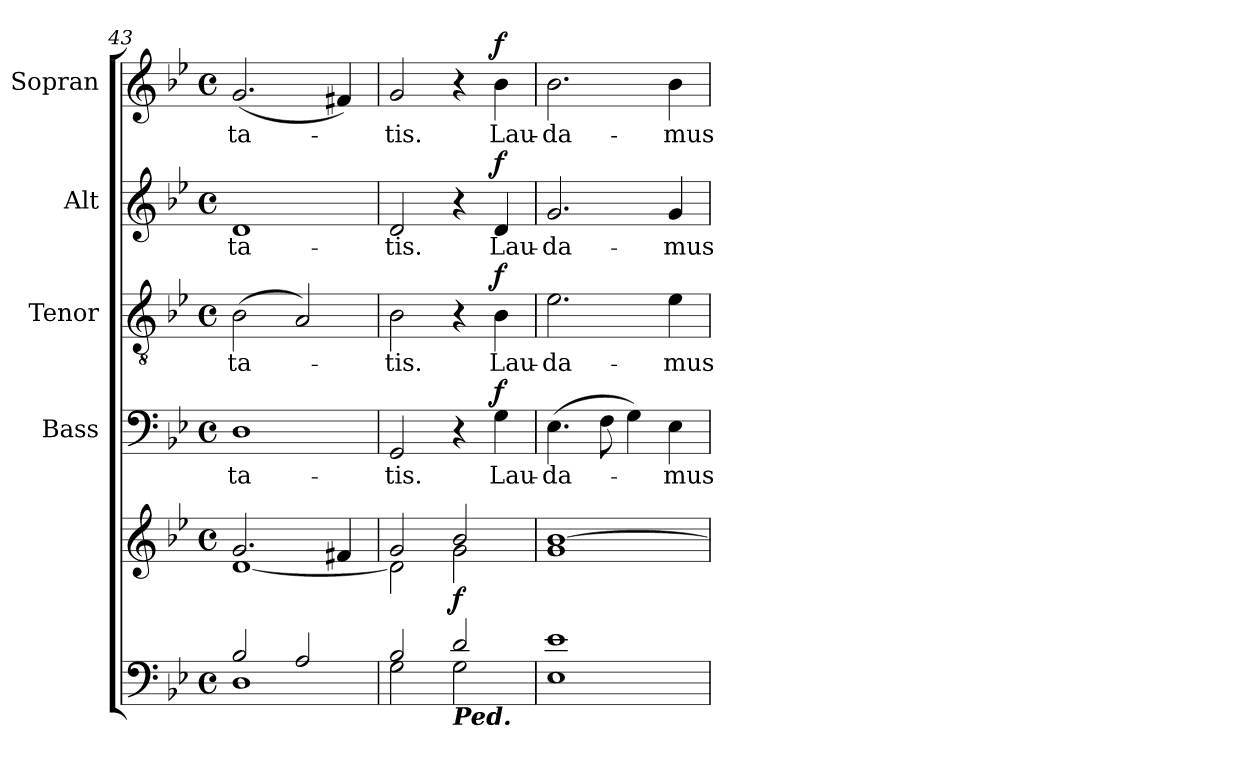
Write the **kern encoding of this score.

**kern	**kern	**dynam	**kern	**text	**dynam	**kern	**text	**dynam	**kern	**text	**dynam	**kern	**text	**dynam
*part5	*part5	*part5	*part4	*part4	*part4	*part3	*part3	*part3	*part2	*part2	*part2	*part1	*part1	*part1
*staff6	*staff5	*staff5/6	*staff4	*staff4	*staff4	*staff3	*staff3	*staff3	*staff2	*staff2	*staff2	*staff1	*staff1	*staff1
*	*	*	*I"Bass	*	*	*I"Tenor	*	*	*I"Alt	*	*	*I"Sopran	*	*
*	*	*	*I'B.	*	*	*I'T.	*	*	*I'A.	*	*	*I'S.	*	*
!!LO:PB:g=z
*clefF4	*clefG2	*	*clefF4	*	*	*clefGv2	*	*	*clefG2	*	*	*clefG2	*	*
*k[b-e-]	*k[b-e-]	*	*k[b-e-]	*	*	*k[b-e-]	*	*	*k[b-e-]	*	*	*k[b-e-]	*	*
*B-:	*B-:	*	*B-:	*	*	*B-:	*	*	*B-:	*	*	*B-:	*	*
*M4/4	*M4/4	*	*M4/4	*	*	*M4/4	*	*	*M4/4	*	*	*M4/4	*	*
*met(c)	*met(c)	*	*met(c)	*	*	*met(c)	*	*	*met(c)	*	*	*met(c)	*	*
=43	=43	=43	=43	=43	=43	=43	=43	=43	=43	=43	=43	=43	=43	=43
*^	*^	*	*	*	*	*	*	*	*	*	*	*	*	*
!	!	!	!	!	!	!LO:LY:b	!	!	!LO:LY:b	!	!	!LO:LY:b	!	!	!LO:LY:b	!
2B-/	1D	2.g/	[<1d	.	1D	-ta-	.	(>2B-\	-ta-	.	1d	-ta-	.	(<2.g/	-ta-	.
2A/	.	.	.	.	.	.	.	2A/)	.	.	.	.	.	.	.	.
.	.	4f#X/	.	.	.	.	.	.	.	.	.	.	.	4f#X/)	.	.
=44	=44	=44	=44	=44	=44	=44	=44	=44	=44	=44	=44	=44	=44	=44	=44	=44
!	!	!	!	!	!	!LO:LY:b	!	!	!LO:LY:b	!	!	!LO:LY:b	!	!	!LO:LY:b	!
2B-/	2G\	2g/	2d\]	.	2GG/	-tis.	.	2B-\	-tis.	.	2d/	-tis.	.	2g/	-tis.	.
!LO:TX:b:Bi:t=Ped.	!	!	!	!	!	!	!	!	!	!	!	!	!	!	!	!
!	!	!	!	!LO:DY:b	!	!	!	!	!	!	!	!	!	!	!	!
2d/	2G\	2b-/	2g\	f	4r	.	.	4r	.	.	4r	.	.	4r	.	.
!	!	!	!	!	!	!LO:LY:b	!LO:DY:a	!	!LO:LY:b	!LO:DY:a	!	!LO:LY:b	!LO:DY:a	!	!LO:LY:b	!LO:DY:a
.	.	.	.	.	4G\	Lau-	f	4B-\	Lau-	f	4d/	Lau-	f	4b-\	Lau-	f
=45	=45	=45	=45	=45	=45	=45	=45	=45	=45	=45	=45	=45	=45	=45	=45	=45
!	!	!	!	!	!	!LO:LY:b	!	!	!LO:LY:b	!	!	!LO:LY:b	!	!	!LO:LY:b	!
1e-	1E-	[>1b-	1g	.	(>4.E-\	-da-	.	2.e-\	-da-	.	2.g/	-da-	.	2.b-\	-da-	.
.	.	.	.	.	8F\	.	.	.	.	.	.	.	.	.	.	.
.	.	.	.	.	4G\)	.	.	.	.	.	.	.	.	.	.	.
!	!	!	!	!	!	!LO:LY:b	!	!	!LO:LY:b	!	!	!LO:LY:b	!	!	!LO:LY:b	!
.	.	.	.	.	4E-\	-mus	.	4e-\	-mus	.	4g/	-mus	.	4b-\	-mus	.
*v	*v	*	*	*	*	*	*	*	*	*	*	*	*	*	*	*
*	*v	*v	*	*	*	*	*	*	*	*	*	*	*	*	*
=	=	=	=	=	=	=	=	=	=	=	=	=	=	=
*-	*-	*-	*-	*-	*-	*-	*-	*-	*-	*-	*-	*-	*-	*-
